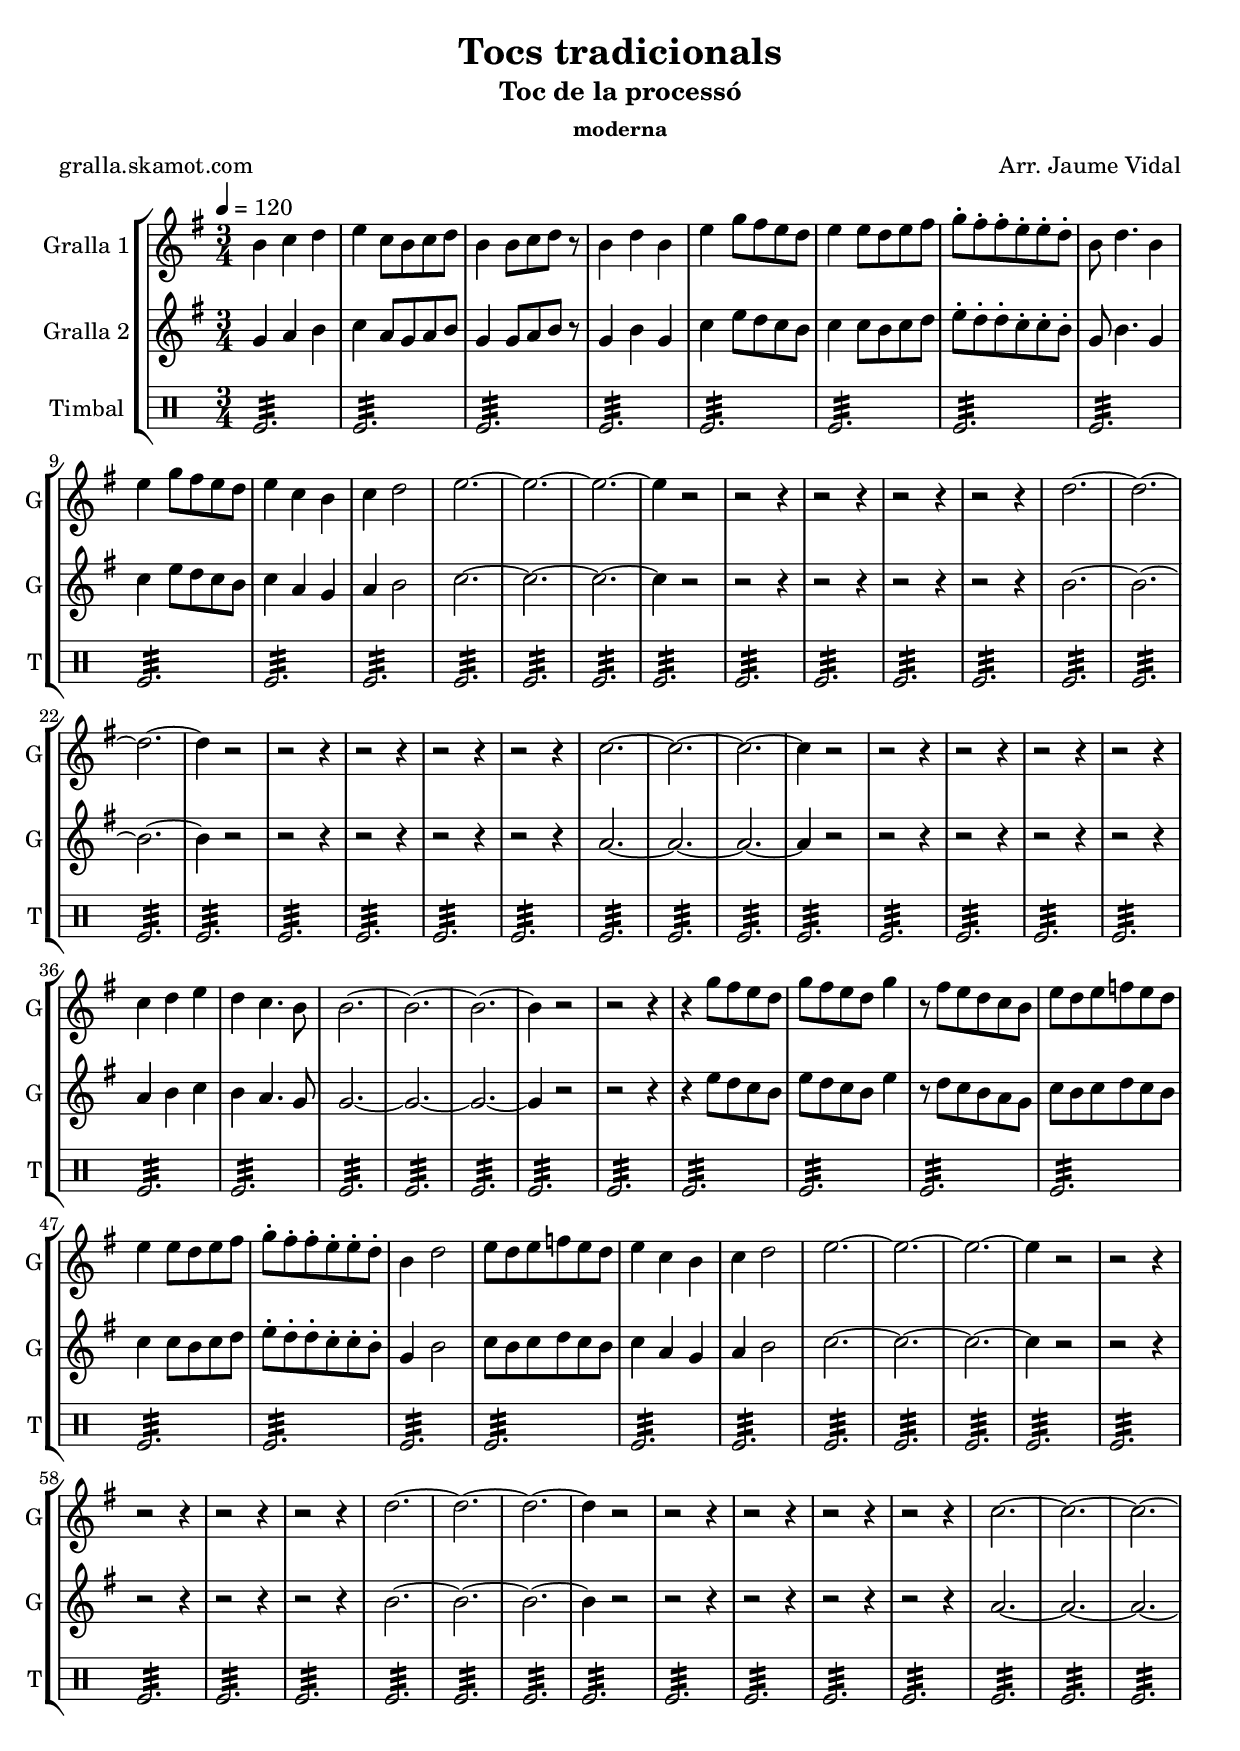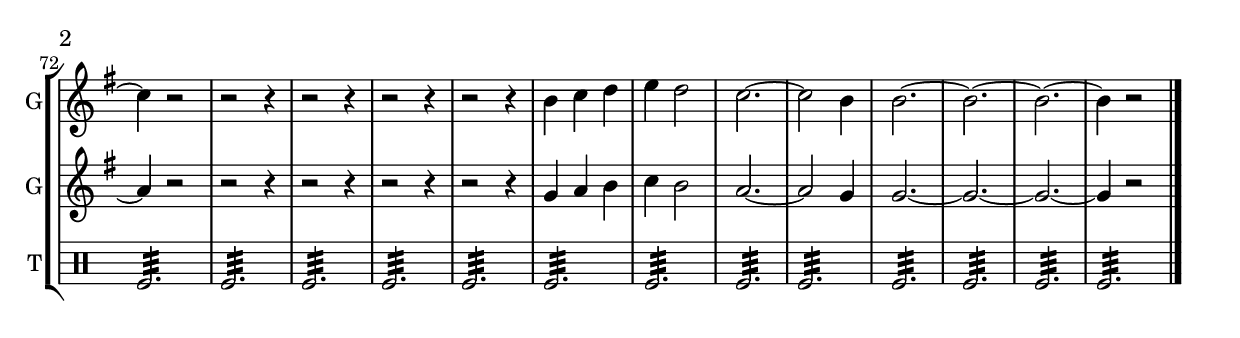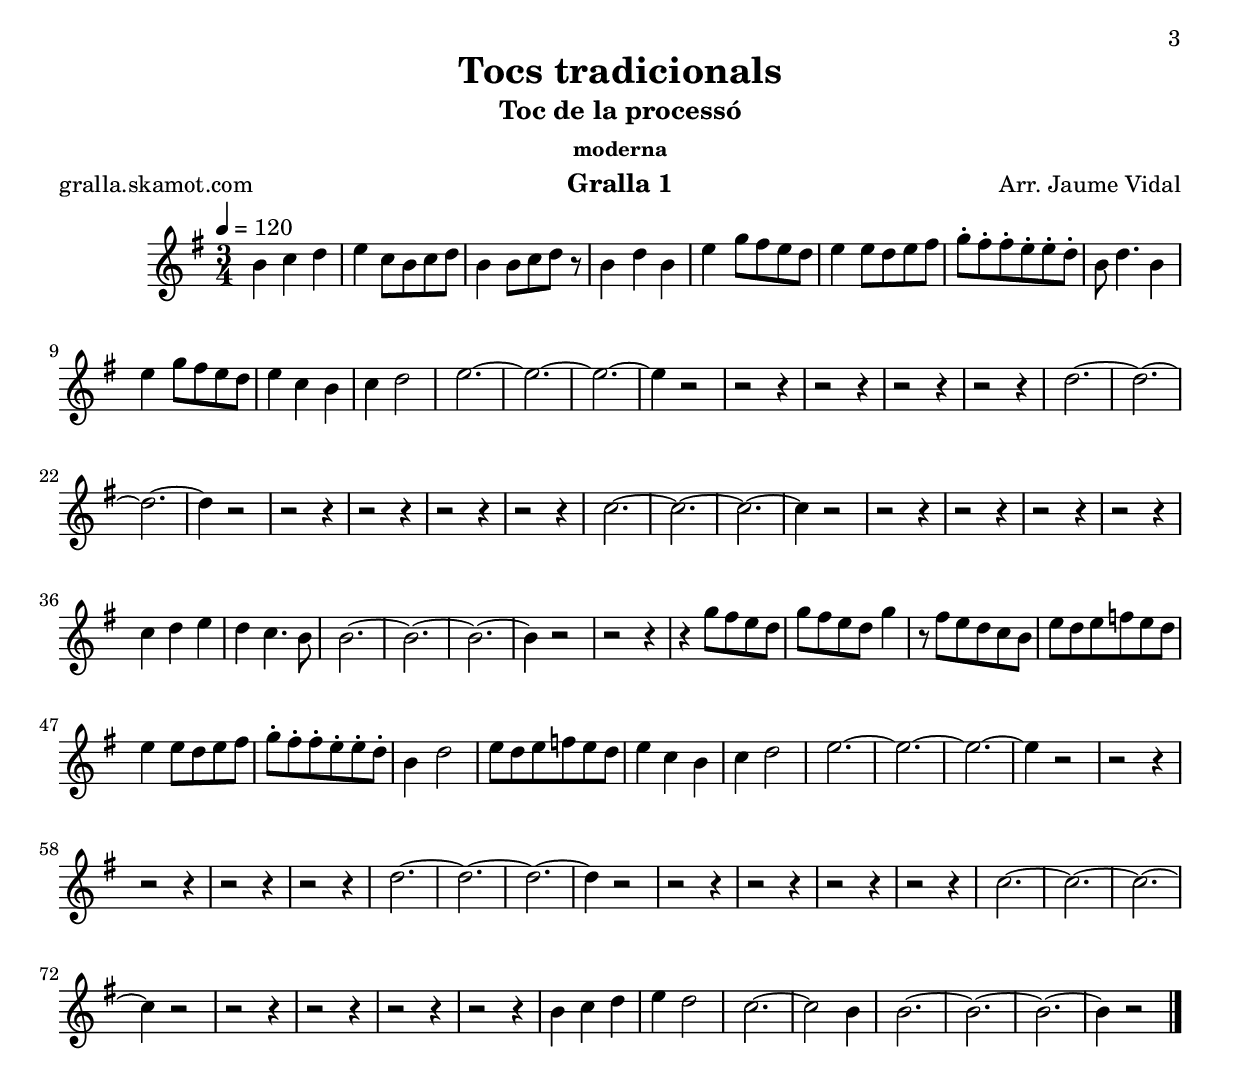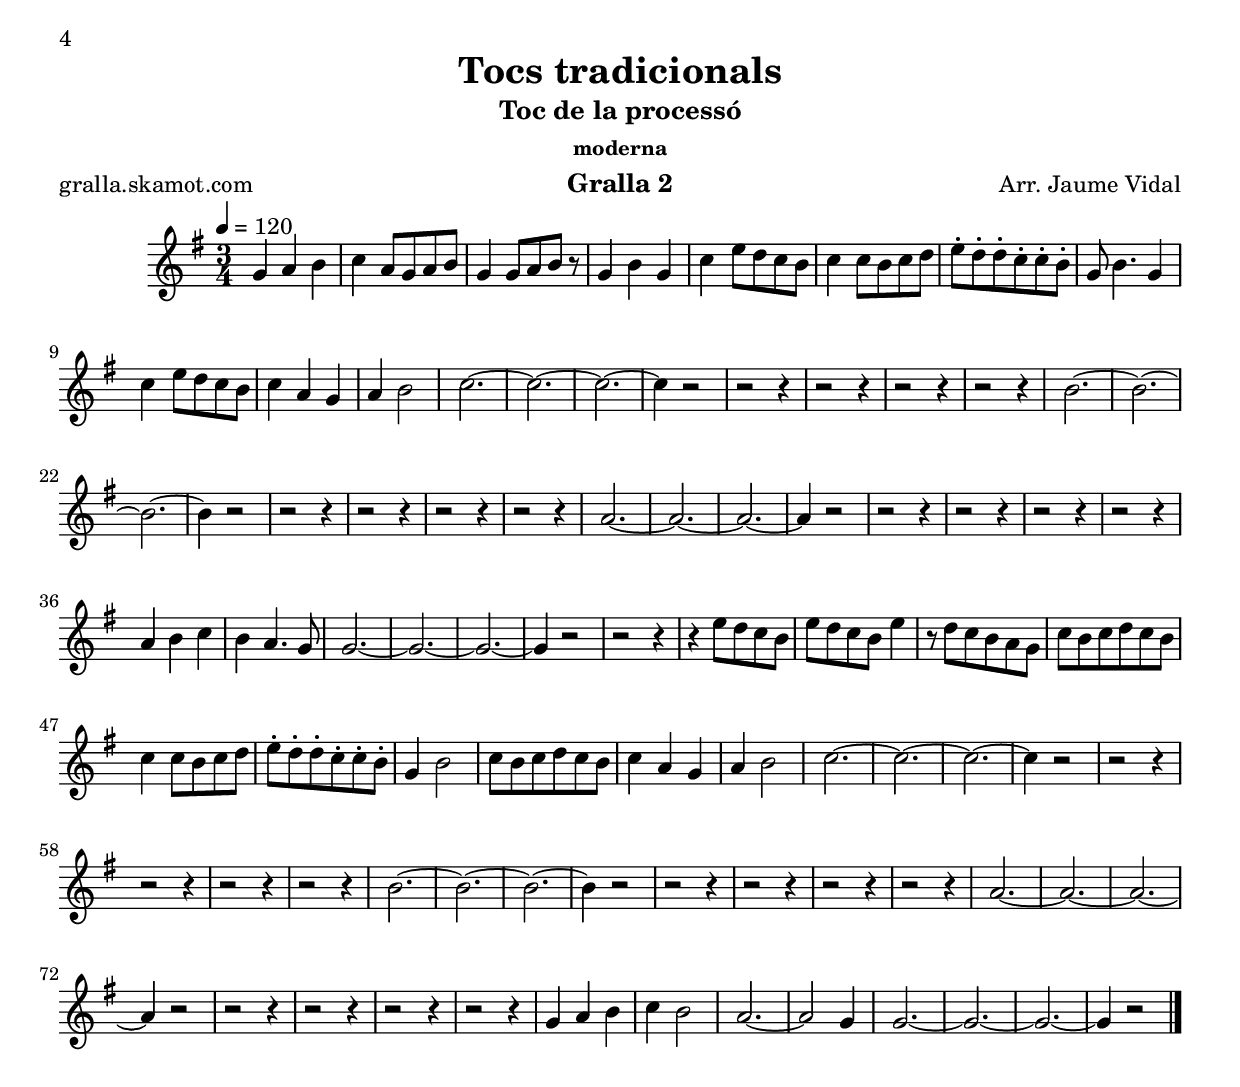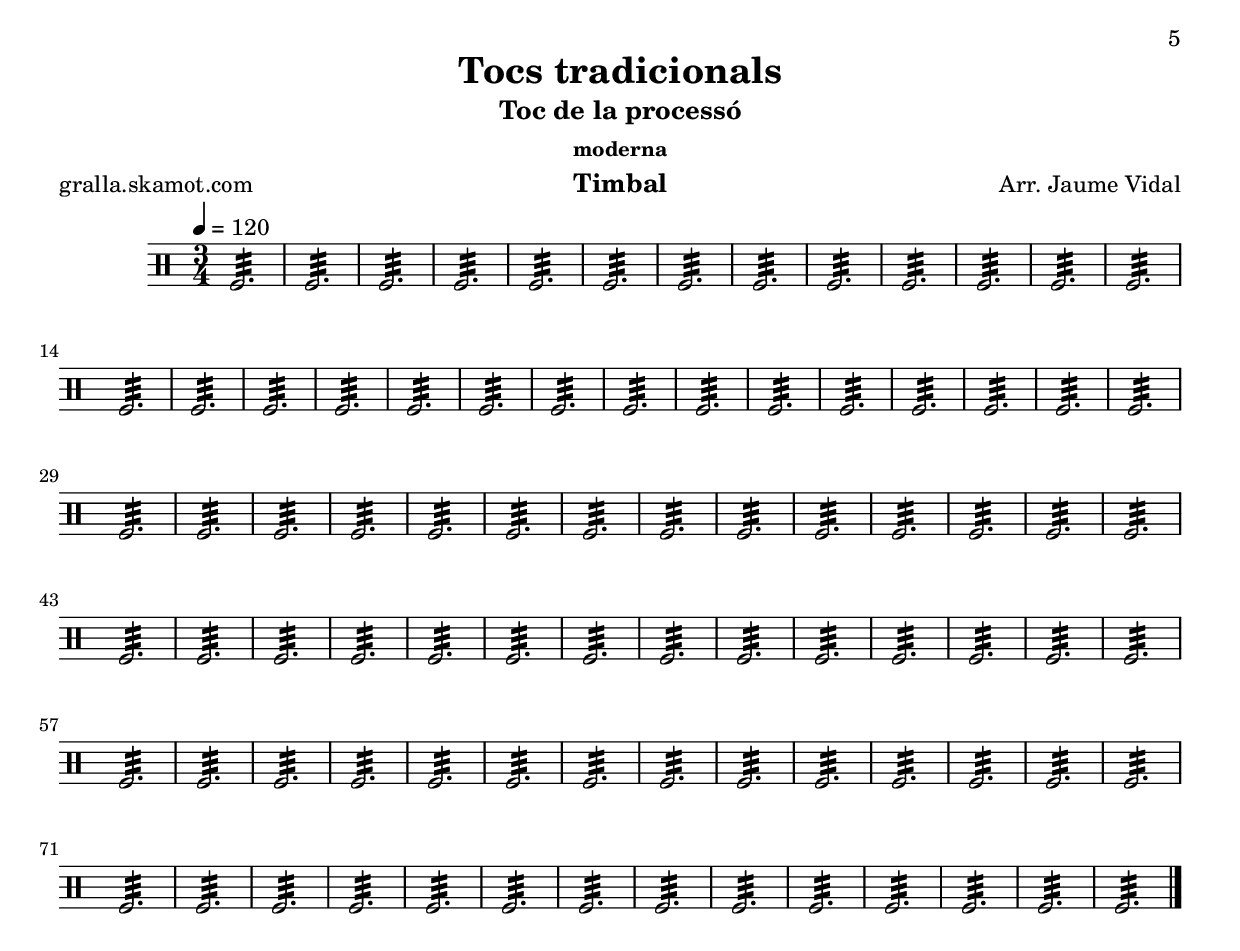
\version "2.16.2"

\header {
  dedication=""
  title="Tocs tradicionals"
  subtitle="Toc de la processó"
  subsubtitle="moderna"
  poet="gralla.skamot.com"
  meter=""
  piece=""
  composer="Arr. Jaume Vidal"
  arranger=""
  opus=""
  instrument=""
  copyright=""
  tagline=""
}

liniaroAa =
\relative b'
{
  \tempo 4=120
  \clef treble
  \key g \major
  \time 3/4
  b4 c d  |
  e4 c8 b c d  |
  b4 b8 c d r  |
  b4 d b  |
  %05
  e4 g8 fis e d  |
  e4 e8 d e fis  |
  g8-. fis-. fis-. e-. e-. d-.  |
  b8 d4. b4  |
  e4 g8 fis e d  |
  %10
  e4 c b  |
  c4 d2  |
  e2. ~  |
  e2. ~  |
  e2. ~  |
  %15
  e4 r2  |
  r2 r4  |
  r2 r4  |
  r2 r4  |
  r2 r4  |
  %20
  d2. ~  |
  d2. ~  |
  d2. ~  |
  d4 r2  |
  r2 r4  |
  %25
  r2 r4  |
  r2 r4  |
  r2 r4  |
  c2. ~  |
  c2. ~  |
  %30
  c2. ~  |
  c4 r2  |
  r2 r4  |
  r2 r4  |
  r2 r4  |
  %35
  r2 r4  |
  c4 d e  |
  d4 c4. b8  |
  b2. ~  |
  b2. ~  |
  %40
  b2. ~  |
  b4 r2  |
  r2 r4  |
  r4 g'8 fis e d  |
  g8 fis e d g4  |
  %45
  r8 fis e d c b  |
  e8 d e f e d  |
  e4 e8 d e fis  |
  g8-. fis-. fis-. e-. e-. d-.  |
  b4 d2  |
  %50
  e8 d e f e d  |
  e4 c b  |
  c4 d2  |
  e2. ~  |
  e2. ~  |
  %55
  e2. ~  |
  e4 r2  |
  r2 r4  |
  r2 r4  |
  r2 r4  |
  %60
  r2 r4  |
  d2. ~  |
  d2. ~  |
  d2. ~  |
  d4 r2  |
  %65
  r2 r4  |
  r2 r4  |
  r2 r4  |
  r2 r4  |
  c2. ~  |
  %70
  c2. ~  |
  c2. ~  |
  c4 r2  |
  r2 r4  |
  r2 r4  |
  %75
  r2 r4  |
  r2 r4  |
  b4 c d  |
  e4 d2  |
  c2. ~  |
  %80
  c2 b4  |
  b2. ~  |
  b2. ~  |
  b2. ~  |
  b4 r2  \bar "|."
}

liniaroAb =
\relative g'
{
  \tempo 4=120
  \clef treble
  \key g \major
  \time 3/4
  g4 a b  |
  c4 a8 g a b  |
  g4 g8 a b r  |
  g4 b g  |
  %05
  c4 e8 d c b  |
  c4 c8 b c d  |
  e8-. d-. d-. c-. c-. b-.  |
  g8 b4. g4  |
  c4 e8 d c b  |
  %10
  c4 a g  |
  a4 b2  |
  c2. ~  |
  c2. ~  |
  c2. ~  |
  %15
  c4 r2  |
  r2 r4  |
  r2 r4  |
  r2 r4  |
  r2 r4  |
  %20
  b2. ~  |
  b2. ~  |
  b2. ~  |
  b4 r2  |
  r2 r4  |
  %25
  r2 r4  |
  r2 r4  |
  r2 r4  |
  a2. ~  |
  a2. ~  |
  %30
  a2. ~  |
  a4 r2  |
  r2 r4  |
  r2 r4  |
  r2 r4  |
  %35
  r2 r4  |
  a4 b c  |
  b4 a4. g8  |
  g2. ~  |
  g2. ~  |
  %40
  g2. ~  |
  g4 r2  |
  r2 r4  |
  r4 e'8 d c b  |
  e8 d c b e4  |
  %45
  r8 d c b a g  |
  c8 b c d c b  |
  c4 c8 b c d  |
  e8-. d-. d-. c-. c-. b-.  |
  g4 b2  |
  %50
  c8 b c d c b  |
  c4 a g  |
  a4 b2  |
  c2. ~  |
  c2. ~  |
  %55
  c2. ~  |
  c4 r2  |
  r2 r4  |
  r2 r4  |
  r2 r4  |
  %60
  r2 r4  |
  b2. ~  |
  b2. ~  |
  b2. ~  |
  b4 r2  |
  %65
  r2 r4  |
  r2 r4  |
  r2 r4  |
  r2 r4  |
  a2. ~  |
  %70
  a2. ~  |
  a2. ~  |
  a4 r2  |
  r2 r4  |
  r2 r4  |
  %75
  r2 r4  |
  r2 r4  |
  g4 a b  |
  c4 b2  |
  a2. ~  |
  %80
  a2 g4  |
  g2. ~  |
  g2. ~  |
  g2. ~  |
  g4 r2  \bar "|."
}

liniaroAc =
\drummode
{
  \tempo 4=120
  \time 3/4
  tomfl2.:32  |
  tomfl2.:32  |
  tomfl2.:32  |
  tomfl2.:32  |
  %05
  tomfl2.:32  |
  tomfl2.:32  |
  tomfl2.:32  |
  tomfl2.:32  |
  tomfl2.:32  |
  %10
  tomfl2.:32  |
  tomfl2.:32  |
  tomfl2.:32  |
  tomfl2.:32  |
  tomfl2.:32  |
  %15
  tomfl2.:32  |
  tomfl2.:32  |
  tomfl2.:32  |
  tomfl2.:32  |
  tomfl2.:32  |
  %20
  tomfl2.:32  |
  tomfl2.:32  |
  tomfl2.:32  |
  tomfl2.:32  |
  tomfl2.:32  |
  %25
  tomfl2.:32  |
  tomfl2.:32  |
  tomfl2.:32  |
  tomfl2.:32  |
  tomfl2.:32  |
  %30
  tomfl2.:32  |
  tomfl2.:32  |
  tomfl2.:32  |
  tomfl2.:32  |
  tomfl2.:32  |
  %35
  tomfl2.:32  |
  tomfl2.:32  |
  tomfl2.:32  |
  tomfl2.:32  |
  tomfl2.:32  |
  %40
  tomfl2.:32  |
  tomfl2.:32  |
  tomfl2.:32  |
  tomfl2.:32  |
  tomfl2.:32  |
  %45
  tomfl2.:32  |
  tomfl2.:32  |
  tomfl2.:32  |
  tomfl2.:32  |
  tomfl2.:32  |
  %50
  tomfl2.:32  |
  tomfl2.:32  |
  tomfl2.:32  |
  tomfl2.:32  |
  tomfl2.:32  |
  %55
  tomfl2.:32  |
  tomfl2.:32  |
  tomfl2.:32  |
  tomfl2.:32  |
  tomfl2.:32  |
  %60
  tomfl2.:32  |
  tomfl2.:32  |
  tomfl2.:32  |
  tomfl2.:32  |
  tomfl2.:32  |
  %65
  tomfl2.:32  |
  tomfl2.:32  |
  tomfl2.:32  |
  tomfl2.:32  |
  tomfl2.:32  |
  %70
  tomfl2.:32  |
  tomfl2.:32  |
  tomfl2.:32  |
  tomfl2.:32  |
  tomfl2.:32  |
  %75
  tomfl2.:32  |
  tomfl2.:32  |
  tomfl2.:32  |
  tomfl2.:32  |
  tomfl2.:32  |
  %80
  tomfl2.:32  |
  tomfl2.:32  |
  tomfl2.:32  |
  tomfl2.:32  |
  tomfl2.:32  \bar "|."
}

\bookpart {
  \score {
    \new StaffGroup {
      \override Score.RehearsalMark.self-alignment-X = #LEFT
      <<
        \new Staff \with {instrumentName = #"Gralla 1" shortInstrumentName = #"G"} \liniaroAa
        \new Staff \with {instrumentName = #"Gralla 2" shortInstrumentName = #"G"} \liniaroAb
        \new DrumStaff \with {instrumentName = #"Timbal" shortInstrumentName = #"T"} \liniaroAc
      >>
    }
    \layout {}
  }
  \score { \unfoldRepeats
    \new StaffGroup {
      \override Score.RehearsalMark.self-alignment-X = #LEFT
      <<
        \new Staff \with {instrumentName = #"Gralla 1" shortInstrumentName = #"G"} \liniaroAa
        \new Staff \with {instrumentName = #"Gralla 2" shortInstrumentName = #"G"} \liniaroAb
        \new DrumStaff \with {instrumentName = #"Timbal" shortInstrumentName = #"T"} \liniaroAc
      >>
    }
    \midi {
      \set Staff.midiInstrument = "oboe"
      \set DrumStaff.midiInstrument = "drums"
    }
  }
}

\bookpart {
  \header {instrument="Gralla 1"}
  \score {
    \new StaffGroup {
      \override Score.RehearsalMark.self-alignment-X = #LEFT
      <<
        \new Staff \liniaroAa
      >>
    }
    \layout {}
  }
  \score { \unfoldRepeats
    \new StaffGroup {
      \override Score.RehearsalMark.self-alignment-X = #LEFT
      <<
        \new Staff \liniaroAa
      >>
    }
    \midi {
      \set Staff.midiInstrument = "oboe"
      \set DrumStaff.midiInstrument = "drums"
    }
  }
}

\bookpart {
  \header {instrument="Gralla 2"}
  \score {
    \new StaffGroup {
      \override Score.RehearsalMark.self-alignment-X = #LEFT
      <<
        \new Staff \liniaroAb
      >>
    }
    \layout {}
  }
  \score { \unfoldRepeats
    \new StaffGroup {
      \override Score.RehearsalMark.self-alignment-X = #LEFT
      <<
        \new Staff \liniaroAb
      >>
    }
    \midi {
      \set Staff.midiInstrument = "oboe"
      \set DrumStaff.midiInstrument = "drums"
    }
  }
}

\bookpart {
  \header {instrument="Timbal"}
  \score {
    \new StaffGroup {
      \override Score.RehearsalMark.self-alignment-X = #LEFT
      <<
        \new DrumStaff \liniaroAc
      >>
    }
    \layout {}
  }
  \score { \unfoldRepeats
    \new StaffGroup {
      \override Score.RehearsalMark.self-alignment-X = #LEFT
      <<
        \new DrumStaff \liniaroAc
      >>
    }
    \midi {
      \set Staff.midiInstrument = "oboe"
      \set DrumStaff.midiInstrument = "drums"
    }
  }
}

